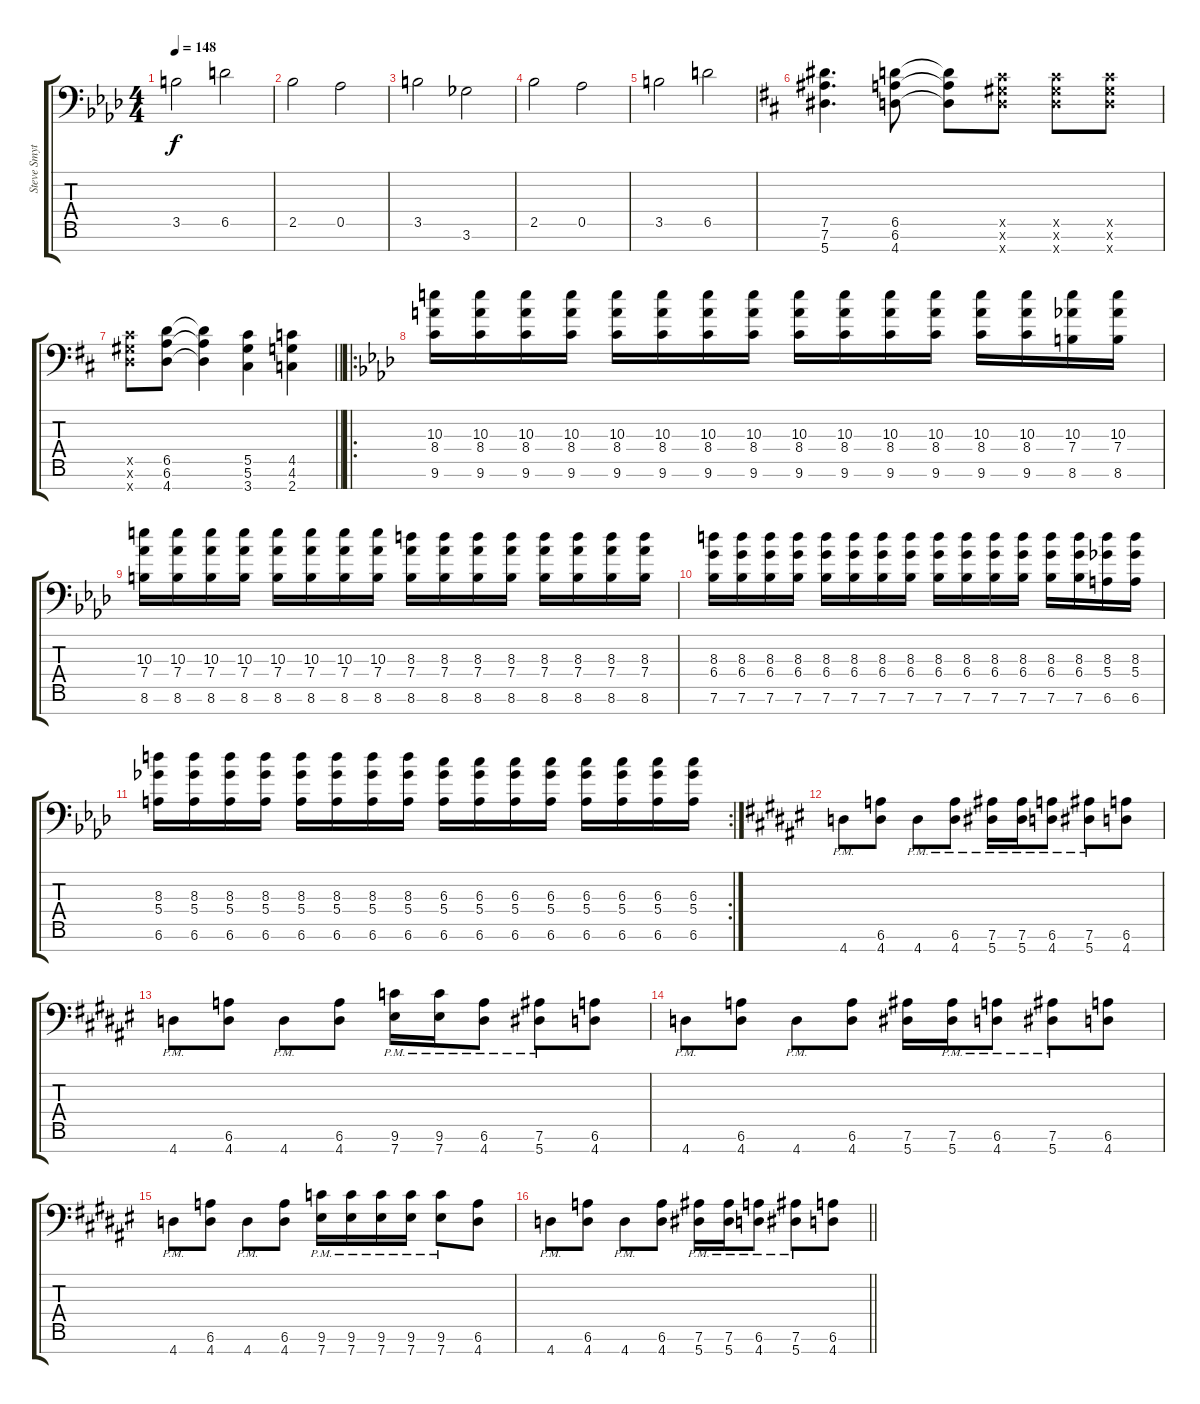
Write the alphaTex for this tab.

\track ("Steve Smyth" "Steve Smyt") {instrument distortionguitar}
\staff {score tabs}
\tuning (Eb4 Bb3 Gb3 Db3 Ab2 Eb2 Bb1) {hide}
\ts (4 4)
\tempo 148
\clef f4
\ks ab
3.5.2{dy f} 6.5.2 |
2.5.2 0.5.2 |
3.5.2 3.6.2 |
2.5.2 0.5.2 |
3.5.2 6.5.2 |
\ks d
(7.5 7.6 5.7).4{d} (6.5 6.6 4.7).8 (6.5{t} 6.6{t} 4.7{t}).8 (5.5{x} 5.6{x} 4.7{x}).8 (5.5{x} 5.6{x} 4.7{x}).8 (5.5{x} 5.6{x} 4.7{x}).8 |
\barLineRight lightlight
(5.5{x} 5.6{x} 4.7{x}).8 (6.5 6.6 4.7).8 (6.5{t} 6.6{t} 4.7{t}).4 (5.5 5.6 3.7).4 (4.5 4.6 2.7).4 |
\ro
\ks ab
(10.3 8.4 9.6).16 (10.3 8.4 9.6).16 (10.3 8.4 9.6).16 (10.3 8.4 9.6).16 (10.3 8.4 9.6).16 (10.3 8.4 9.6).16 (10.3 8.4 9.6).16 (10.3 8.4 9.6).16 (10.3 8.4 9.6).16 (10.3 8.4 9.6).16 (10.3 8.4 9.6).16 (10.3 8.4 9.6).16 (10.3 8.4 9.6).16 (10.3 8.4 9.6).16 (10.3 7.4 8.6).16 (10.3 7.4 8.6).16 |
(10.3 7.4 8.6).16 (10.3 7.4 8.6).16 (10.3 7.4 8.6).16 (10.3 7.4 8.6).16 (10.3 7.4 8.6).16 (10.3 7.4 8.6).16 (10.3 7.4 8.6).16 (10.3 7.4 8.6).16 (8.3 7.4 8.6).16 (8.3 7.4 8.6).16 (8.3 7.4 8.6).16 (8.3 7.4 8.6).16 (8.3 7.4 8.6).16 (8.3 7.4 8.6).16 (8.3 7.4 8.6).16 (8.3 7.4 8.6).16 |
(8.3 6.4 7.6).16 (8.3 6.4 7.6).16 (8.3 6.4 7.6).16 (8.3 6.4 7.6).16 (8.3 6.4 7.6).16 (8.3 6.4 7.6).16 (8.3 6.4 7.6).16 (8.3 6.4 7.6).16 (8.3 6.4 7.6).16 (8.3 6.4 7.6).16 (8.3 6.4 7.6).16 (8.3 6.4 7.6).16 (8.3 6.4 7.6).16 (8.3 6.4 7.6).16 (8.3 5.4 6.6).16 (8.3 5.4 6.6).16 |
\rc 2
(8.3 5.4 6.6).16 (8.3 5.4 6.6).16 (8.3 5.4 6.6).16 (8.3 5.4 6.6).16 (8.3 5.4 6.6).16 (8.3 5.4 6.6).16 (8.3 5.4 6.6).16 (8.3 5.4 6.6).16 (6.3 5.4 6.6).16 (6.3 5.4 6.6).16 (6.3 5.4 6.6).16 (6.3 5.4 6.6).16 (6.3 5.4 6.6).16 (6.3 5.4 6.6).16 (6.3 5.4 6.6).16 (6.3 5.4 6.6).16 |
\ks f#
4.7{pm}.8 (6.6 4.7).8 4.7{pm}.8 (6.6{pm} 4.7{pm}).8 (7.6{pm} 5.7{pm}).16 (7.6{pm} 5.7{pm}).16 (6.6{pm} 4.7{pm}).8 (7.6{pm} 5.7{pm}).8 (6.6 4.7).8 |
4.7{pm}.8 (6.6 4.7).8 4.7{pm}.8 (6.6 4.7).8 (9.6{pm} 7.7{pm}).16 (9.6{pm} 7.7{pm}).16 (6.6{pm} 4.7{pm}).8 (7.6{pm} 5.7{pm}).8 (6.6 4.7).8 |
4.7{pm}.8 (6.6 4.7).8 4.7{pm}.8 (6.6 4.7).8 (7.6 5.7).16 (7.6{pm} 5.7{pm}).16 (6.6{pm} 4.7{pm}).8 (7.6{pm} 5.7{pm}).8 (6.6 4.7).8 |
4.7{pm}.8 (6.6 4.7).8 4.7{pm}.8 (6.6 4.7).8 (9.6{pm} 7.7{pm}).16 (9.6{pm} 7.7{pm}).16 (9.6{pm} 7.7{pm}).16 (9.6{pm} 7.7{pm}).16 (9.6{pm} 7.7{pm}).8 (6.6 4.7).8 |
\barLineRight lightlight
4.7{pm}.8 (6.6 4.7).8 4.7{pm}.8 (6.6 4.7).8 (7.6{pm} 5.7{pm}).16 (7.6{pm} 5.7{pm}).16 (6.6{pm} 4.7{pm}).8 (7.6{pm} 5.7{pm}).8 (6.6 4.7).8
